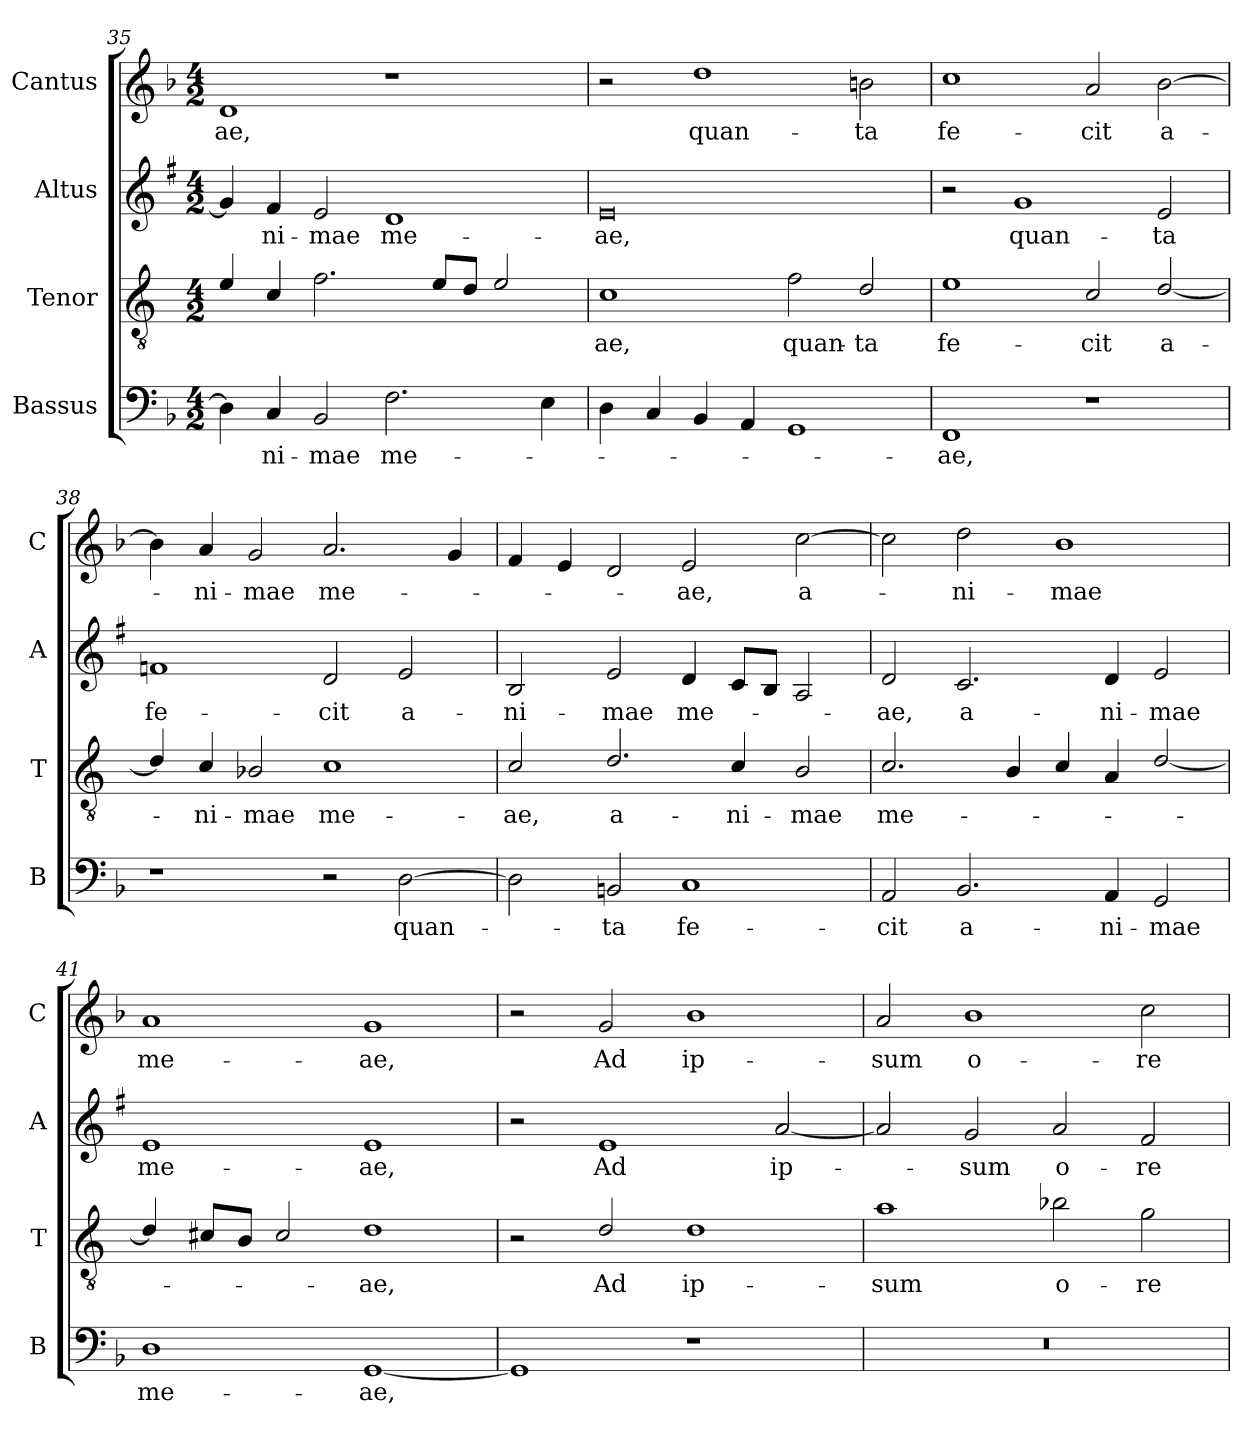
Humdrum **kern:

**kern	**text	**kern	**text	**kern	**text	**kern	**text
*part4	*part4	*part3	*part3	*part2	*part2	*part1	*part1
*staff4	*staff4	*staff3	*staff3	*staff2	*staff2	*staff1	*staff1
*I"Bassus	*	*I"Tenor	*	*I"Altus	*	*I"Cantus	*
*I'B	*	*I'T	*	*I'A	*	*I'C	*
*clefF4	*	*clefGv2	*	*clefG2	*	*clefG2	*
*	*	*ITrd4c7	*	*ITrd1c2	*	*	*
*k[b-]	*	*k[b-]	*	*k[b-]	*	*k[b-]	*
*F:	*	*F:	*	*F:	*	*F:	*
*M4/2	*	*M4/2	*	*M4/2	*	*M4/2	*
=35	=35	=35	=35	=35	=35	=35	=35
!	!	!	!	!	!	!	!LO:LY:b
4D\]	.	4A/	.	4f/]	.	1d	-ae,
!	!LO:LY:b	!	!	!	!LO:LY:b	!	!
4C/	-ni-	4F/	.	4e/	-ni-	.	.
!	!LO:LY:b	!	!	!	!LO:LY:b	!	!
2BB-/	-mae	2.B-\	.	2d/	-mae	.	.
!	!LO:LY:b	!	!	!	!LO:LY:b	!	!
2.F\	me-	.	.	1c	me-	1r	.
.	.	8A/L	.	.	.	.	.
.	.	8G/J	.	.	.	.	.
.	.	2A/	.	.	.	.	.
4E\	.	.	.	.	.	.	.
=36	=36	=36	=36	=36	=36	=36	=36
!	!	!	!LO:LY:b	!	!LO:LY:b	!	!
4D\	.	1F	-ae,	0d	-ae,	2r	.
4C/	.	.	.	.	.	.	.
!	!	!	!	!	!	!	!LO:LY:b
4BB-/	.	.	.	.	.	1dd	quan-
4AA/	.	.	.	.	.	.	.
!	!	!	!LO:LY:b	!	!	!	!
1GG	.	2B-\	quan-	.	.	.	.
!	!	!	!LO:LY:b	!	!	!	!LO:LY:b
.	.	2G/	-ta	.	.	2bn\	-ta
!!LO:LB:g=z
=37	=37	=37	=37	=37	=37	=37	=37
!	!LO:LY:b	!	!LO:LY:b	!	!	!	!LO:LY:b
1FF	-ae,	1A	fe-	2r	.	1cc	fe-
!	!	!	!	!	!LO:LY:b	!	!
.	.	.	.	1f	quan-	.	.
!	!	!	!LO:LY:b	!	!	!	!LO:LY:b
1r	.	2F/	-cit	.	.	2a/	-cit
!	!	!	!LO:LY:b	!	!LO:LY:b	!	!LO:LY:b
.	.	[2G/	a-	2d/	-ta	[2b-\	a-
=38	=38	=38	=38	=38	=38	=38	=38
!	!	!	!	!	!LO:LY:b	!	!
1r	.	4G/]	.	1e-X	fe-	4b-\]	.
!	!	!	!LO:LY:b	!	!	!	!LO:LY:b
.	.	4F/	-ni-	.	.	4a/	-ni-
!	!	!	!LO:LY:b	!	!	!	!LO:LY:b
.	.	2E-X/	-mae	.	.	2g/	-mae
!	!	!	!LO:LY:b	!	!LO:LY:b	!	!LO:LY:b
2r	.	1F	me-	2c/	-cit	2.a/	me-
!	!LO:LY:b	!	!	!	!LO:LY:b	!	!
[2D\	quan-	.	.	2d/	a-	.	.
.	.	.	.	.	.	4g/	.
=39	=39	=39	=39	=39	=39	=39	=39
!	!	!	!LO:LY:b	!	!LO:LY:b	!	!
2D\]	.	2F/	-ae,	2A/	-ni-	4f/	.
.	.	.	.	.	.	4e/	.
!	!LO:LY:b	!	!LO:LY:b	!	!LO:LY:b	!	!
2BBn/	-ta	2.G/	a-	2d/	-mae	2d/	.
!	!LO:LY:b	!	!	!	!LO:LY:b	!	!LO:LY:b
1C	fe-	.	.	4c/	me-	2e/	-ae,
!	!	!	!LO:LY:b	!	!	!	!
.	.	4F/	-ni-	8B-/L	.	.	.
.	.	.	.	8A/J	.	.	.
!	!	!	!LO:LY:b	!	!	!	!LO:LY:b
.	.	2E/	-mae	2G/	.	[2cc\	a-
=40	=40	=40	=40	=40	=40	=40	=40
!	!LO:LY:b	!	!LO:LY:b	!	!LO:LY:b	!	!
2AA/	-cit	2.F/	me-	2c/	-ae,	2cc\]	.
!	!LO:LY:b	!	!	!	!LO:LY:b	!	!LO:LY:b
2.BB-/	a-	.	.	2.B-/	a-	2dd\	-ni-
.	.	4E/	.	.	.	.	.
!	!	!	!	!	!	!	!LO:LY:b
.	.	4F/	.	.	.	1b-	-mae
!	!LO:LY:b	!	!	!	!LO:LY:b	!	!
4AA/	-ni-	4D/	.	4c/	-ni-	.	.
!	!LO:LY:b	!	!	!	!LO:LY:b	!	!
2GG/	-mae	[2G/	.	2d/	-mae	.	.
!!LO:LB:g=z
=41	=41	=41	=41	=41	=41	=41	=41
!	!LO:LY:b	!	!	!	!LO:LY:b	!	!LO:LY:b
1D	me-	4G/]	.	1d	me-	1a	me-
.	.	8F#X/L	.	.	.	.	.
.	.	8E/J	.	.	.	.	.
.	.	2F#/	.	.	.	.	.
!	!LO:LY:b	!	!LO:LY:b	!	!LO:LY:b	!	!LO:LY:b
[1GG	-ae,	1G	-ae,	1d	-ae,	1g	-ae,
=42	=42	=42	=42	=42	=42	=42	=42
1GG]	.	2r	.	2r	.	2r	.
!	!	!	!LO:LY:b	!	!LO:LY:b	!	!LO:LY:b
.	.	2G/	Ad	1d	Ad	2g/	Ad
!	!	!	!LO:LY:b	!	!	!	!LO:LY:b
1r	.	1G	ip-	.	.	1b-	ip-
!	!	!	!	!	!LO:LY:b	!	!
.	.	.	.	[2g/	ip-	.	.
=43	=43	=43	=43	=43	=43	=43	=43
!	!	!	!LO:LY:b	!	!	!	!LO:LY:b
0r	.	1d	-sum	2g/]	.	2a/	-sum
!	!	!	!	!	!LO:LY:b	!	!LO:LY:b
.	.	.	.	2f/	-sum	1b-	o-
!	!	!	!LO:LY:b	!	!LO:LY:b	!	!
.	.	2e-X\	o-	2g/	o-	.	.
!	!	!	!LO:LY:b	!	!LO:LY:b	!	!LO:LY:b
.	.	2c\	-re	2e/	-re	2cc\	-re
=	=	=	=	=	=	=	=
*-	*-	*-	*-	*-	*-	*-	*-
